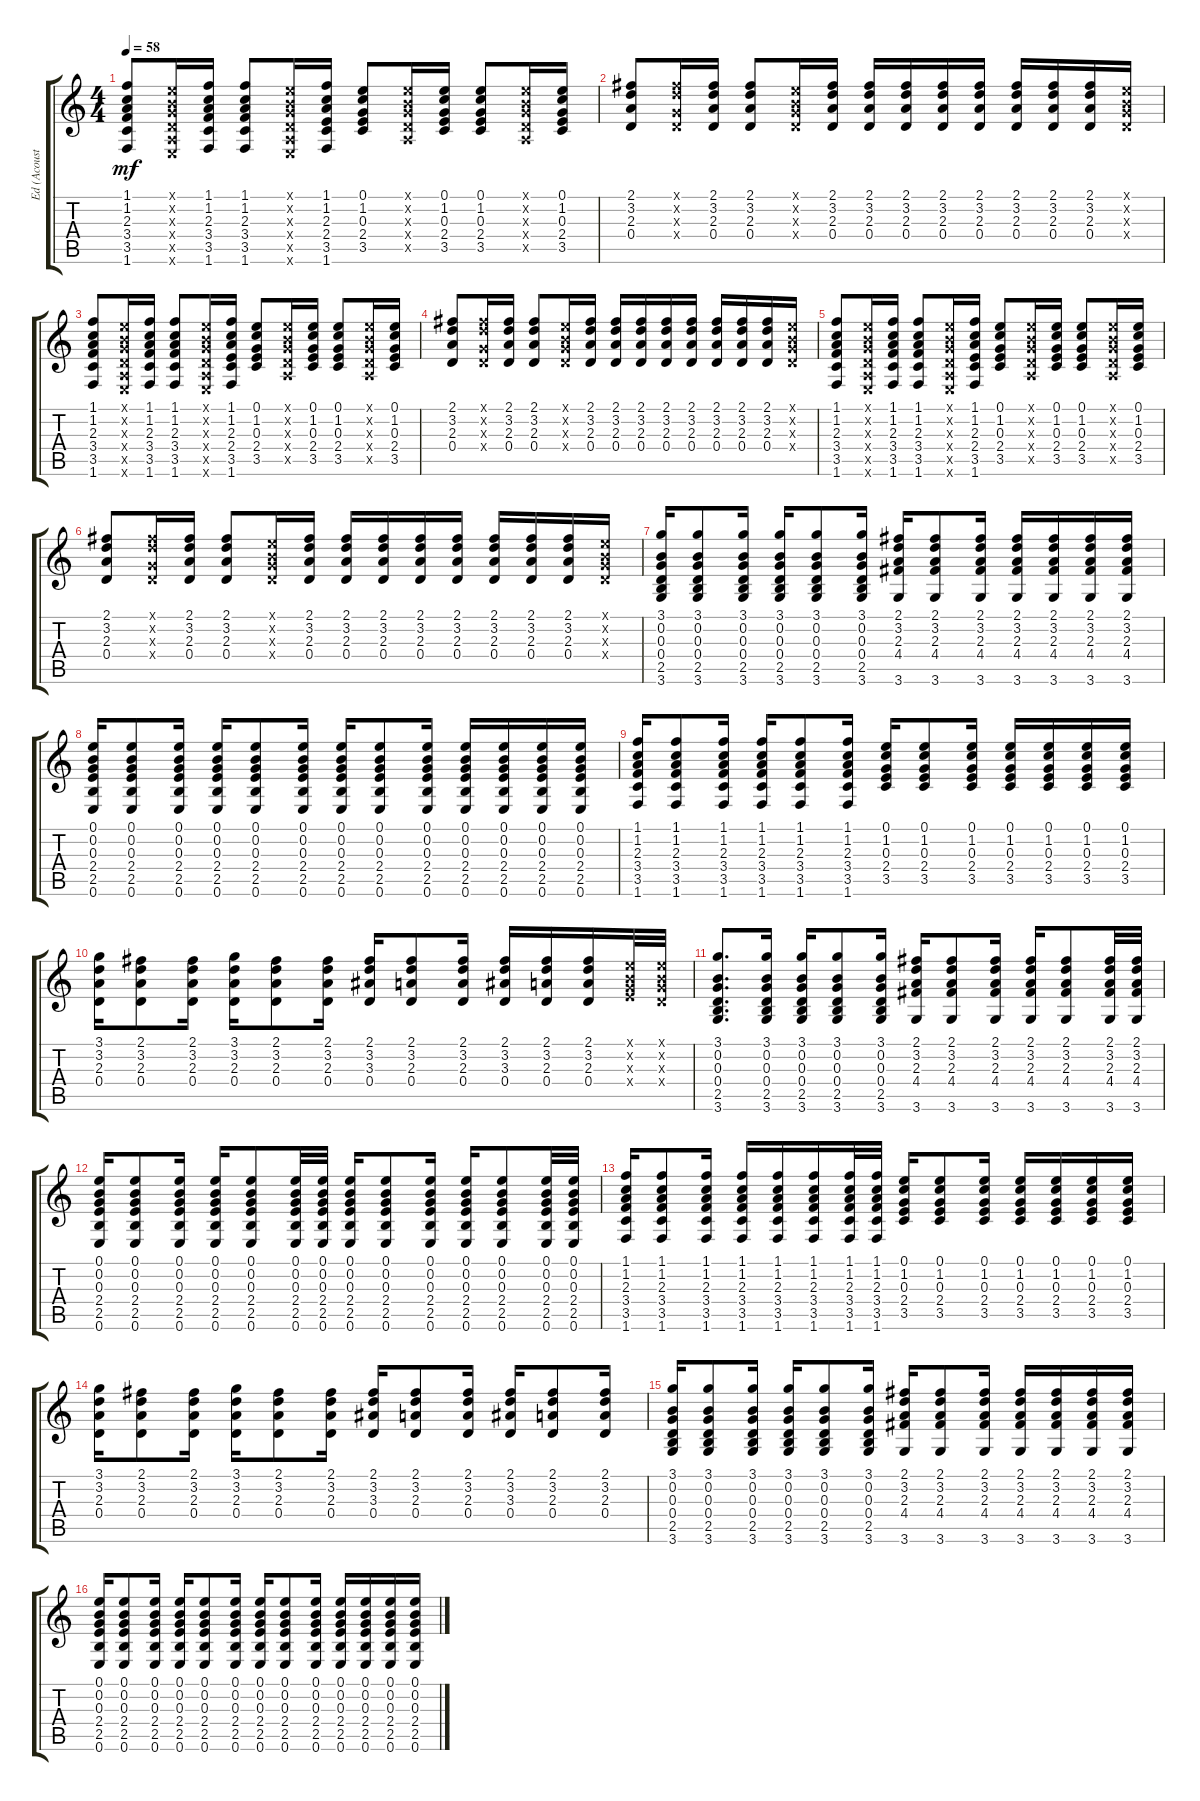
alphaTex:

\track ("Ed (Acoustic Overdub)" "Ed (Acoust") {instrument acousticguitarsteel}
\staff {score tabs}
\tuning (E4 B3 G3 D3 A2 E2) {hide}
\ts (4 4)
\tempo 58
\clef g2
\ks c
(1.1 1.2 2.3 3.4 3.5 1.6).8{dy mf} (0.1{x} 0.2{x} 0.3{x} 0.4{x} 0.5{x} 0.6{x}).16 (1.1 1.2 2.3 3.4 3.5 1.6).16 (1.1 1.2 2.3 3.4 3.5 1.6).8 (0.1{x} 0.2{x} 0.3{x} 0.4{x} 0.5{x} 0.6{x}).16 (1.1 1.2 2.3 2.4 3.5 1.6).16 (0.1 1.2 0.3 2.4 3.5).8 (0.1{x} 0.2{x} 0.3{x} 0.4{x} 0.5{x}).16 (0.1 1.2 0.3 2.4 3.5).16 (0.1 1.2 0.3 2.4 3.5).8 (0.1{x} 0.2{x} 0.3{x} 0.4{x} 0.5{x}).16 (0.1 1.2 0.3 2.4 3.5).16 |
(2.1 3.2 2.3 0.4).8 (2.1{x} 3.2{x} 0.3{x} 0.4{x}).16 (2.1 3.2 2.3 0.4).16 (2.1 3.2 2.3 0.4).8 (0.1{x} 0.2{x} 0.3{x} 0.4{x}).16 (2.1 3.2 2.3 0.4).16 (2.1 3.2 2.3 0.4).16 (2.1 3.2 2.3 0.4).16 (2.1 3.2 2.3 0.4).16 (2.1 3.2 2.3 0.4).16 (2.1 3.2 2.3 0.4).16 (2.1 3.2 2.3 0.4).16 (2.1 3.2 2.3 0.4).16 (0.1{x} 0.2{x} 0.3{x} 0.4{x}).16 |
(1.1 1.2 2.3 3.4 3.5 1.6).8 (0.1{x} 0.2{x} 0.3{x} 0.4{x} 0.5{x} 0.6{x}).16 (1.1 1.2 2.3 3.4 3.5 1.6).16 (1.1 1.2 2.3 3.4 3.5 1.6).8 (0.1{x} 0.2{x} 0.3{x} 0.4{x} 0.5{x} 0.6{x}).16 (1.1 1.2 2.3 2.4 3.5 1.6).16 (0.1 1.2 0.3 2.4 3.5).8 (0.1{x} 0.2{x} 0.3{x} 0.4{x} 0.5{x}).16 (0.1 1.2 0.3 2.4 3.5).16 (0.1 1.2 0.3 2.4 3.5).8 (0.1{x} 0.2{x} 0.3{x} 0.4{x} 0.5{x}).16 (0.1 1.2 0.3 2.4 3.5).16 |
(2.1 3.2 2.3 0.4).8 (2.1{x} 3.2{x} 0.3{x} 0.4{x}).16 (2.1 3.2 2.3 0.4).16 (2.1 3.2 2.3 0.4).8 (0.1{x} 0.2{x} 0.3{x} 0.4{x}).16 (2.1 3.2 2.3 0.4).16 (2.1 3.2 2.3 0.4).16 (2.1 3.2 2.3 0.4).16 (2.1 3.2 2.3 0.4).16 (2.1 3.2 2.3 0.4).16 (2.1 3.2 2.3 0.4).16 (2.1 3.2 2.3 0.4).16 (2.1 3.2 2.3 0.4).16 (0.1{x} 0.2{x} 0.3{x} 0.4{x}).16 |
(1.1 1.2 2.3 3.4 3.5 1.6).8 (0.1{x} 0.2{x} 0.3{x} 0.4{x} 0.5{x} 0.6{x}).16 (1.1 1.2 2.3 3.4 3.5 1.6).16 (1.1 1.2 2.3 3.4 3.5 1.6).8 (0.1{x} 0.2{x} 0.3{x} 0.4{x} 0.5{x} 0.6{x}).16 (1.1 1.2 2.3 2.4 3.5 1.6).16 (0.1 1.2 0.3 2.4 3.5).8 (0.1{x} 0.2{x} 0.3{x} 0.4{x} 0.5{x}).16 (0.1 1.2 0.3 2.4 3.5).16 (0.1 1.2 0.3 2.4 3.5).8 (0.1{x} 0.2{x} 0.3{x} 0.4{x} 0.5{x}).16 (0.1 1.2 0.3 2.4 3.5).16 |
(2.1 3.2 2.3 0.4).8 (2.1{x} 3.2{x} 0.3{x} 0.4{x}).16 (2.1 3.2 2.3 0.4).16 (2.1 3.2 2.3 0.4).8 (0.1{x} 0.2{x} 0.3{x} 0.4{x}).16 (2.1 3.2 2.3 0.4).16 (2.1 3.2 2.3 0.4).16 (2.1 3.2 2.3 0.4).16 (2.1 3.2 2.3 0.4).16 (2.1 3.2 2.3 0.4).16 (2.1 3.2 2.3 0.4).16 (2.1 3.2 2.3 0.4).16 (2.1 3.2 2.3 0.4).16 (0.1{x} 0.2{x} 0.3{x} 0.4{x}).16 |
(3.1 0.2 0.3 0.4 2.5 3.6).16 (3.1 0.2 0.3 0.4 2.5 3.6).8 (3.1 0.2 0.3 0.4 2.5 3.6).16 (3.1 0.2 0.3 0.4 2.5 3.6).16 (3.1 0.2 0.3 0.4 2.5 3.6).8 (3.1 0.2 0.3 0.4 2.5 3.6).16 (2.1 3.2 2.3 4.4 3.6).16 (2.1 3.2 2.3 4.4 3.6).8 (2.1 3.2 2.3 4.4 3.6).16 (2.1 3.2 2.3 4.4 3.6).16 (2.1 3.2 2.3 4.4 3.6).16 (2.1 3.2 2.3 4.4 3.6).16 (2.1 3.2 2.3 4.4 3.6).16 |
(0.1 0.2 0.3 2.4 2.5 0.6).16 (0.1 0.2 0.3 2.4 2.5 0.6).8 (0.1 0.2 0.3 2.4 2.5 0.6).16 (0.1 0.2 0.3 2.4 2.5 0.6).16 (0.1 0.2 0.3 2.4 2.5 0.6).8 (0.1 0.2 0.3 2.4 2.5 0.6).16 (0.1 0.2 0.3 2.4 2.5 0.6).16 (0.1 0.2 0.3 2.4 2.5 0.6).8 (0.1 0.2 0.3 2.4 2.5 0.6).16 (0.1 0.2 0.3 2.4 2.5 0.6).16 (0.1 0.2 0.3 2.4 2.5 0.6).16 (0.1 0.2 0.3 2.4 2.5 0.6).16 (0.1 0.2 0.3 2.4 2.5 0.6).16 |
(1.1 1.2 2.3 3.4 3.5 1.6).16 (1.1 1.2 2.3 3.4 3.5 1.6).8 (1.1 1.2 2.3 3.4 3.5 1.6).16 (1.1 1.2 2.3 3.4 3.5 1.6).16 (1.1 1.2 2.3 3.4 3.5 1.6).8 (1.1 1.2 2.3 3.4 3.5 1.6).16 (0.1 1.2 0.3 2.4 3.5).16 (0.1 1.2 0.3 2.4 3.5).8 (0.1 1.2 0.3 2.4 3.5).16 (0.1 1.2 0.3 2.4 3.5).16 (0.1 1.2 0.3 2.4 3.5).16 (0.1 1.2 0.3 2.4 3.5).16 (0.1 1.2 0.3 2.4 3.5).16 |
(3.1 3.2 2.3 0.4).16 (2.1 3.2 2.3 0.4).8 (2.1 3.2 2.3 0.4).16 (3.1 3.2 2.3 0.4).16 (2.1 3.2 2.3 0.4).8 (2.1 3.2 2.3 0.4).16 (2.1 3.2 3.3 0.4).16 (2.1 3.2 2.3 0.4).8 (2.1 3.2 2.3 0.4).16 (2.1 3.2 3.3 0.4).16 (2.1 3.2 2.3 0.4).16 (2.1 3.2 2.3 0.4).16 (0.1{x} 0.2{x} 0.3{x} 2.4{x}).32 (0.1{x} 0.2{x} 0.3{x} 0.4{x}).32 |
(3.1 0.2 0.3 0.4 2.5 3.6).8{d} (3.1 0.2 0.3 0.4 2.5 3.6).16 (3.1 0.2 0.3 0.4 2.5 3.6).16 (3.1 0.2 0.3 0.4 2.5 3.6).8 (3.1 0.2 0.3 0.4 2.5 3.6).16 (2.1 3.2 2.3 4.4 3.6).16 (2.1 3.2 2.3 4.4 3.6).8 (2.1 3.2 2.3 4.4 3.6).16 (2.1 3.2 2.3 4.4 3.6).16 (2.1 3.2 2.3 4.4 3.6).8 (2.1 3.2 2.3 4.4 3.6).32 (2.1 3.2 2.3 4.4 3.6).32 |
(0.1 0.2 0.3 2.4 2.5 0.6).16 (0.1 0.2 0.3 2.4 2.5 0.6).8 (0.1 0.2 0.3 2.4 2.5 0.6).16 (0.1 0.2 0.3 2.4 2.5 0.6).16 (0.1 0.2 0.3 2.4 2.5 0.6).8 (0.1 0.2 0.3 2.4 2.5 0.6).32 (0.1 0.2 0.3 2.4 2.5 0.6).32 (0.1 0.2 0.3 2.4 2.5 0.6).16 (0.1 0.2 0.3 2.4 2.5 0.6).8 (0.1 0.2 0.3 2.4 2.5 0.6).16 (0.1 0.2 0.3 2.4 2.5 0.6).16 (0.1 0.2 0.3 2.4 2.5 0.6).8 (0.1 0.2 0.3 2.4 2.5 0.6).32 (0.1 0.2 0.3 2.4 2.5 0.6).32 |
(1.1 1.2 2.3 3.4 3.5 1.6).16 (1.1 1.2 2.3 3.4 3.5 1.6).8 (1.1 1.2 2.3 3.4 3.5 1.6).16 (1.1 1.2 2.3 3.4 3.5 1.6).16 (1.1 1.2 2.3 3.4 3.5 1.6).16 (1.1 1.2 2.3 3.4 3.5 1.6).16 (1.1 1.2 2.3 3.4 3.5 1.6).32 (1.1 1.2 2.3 3.4 3.5 1.6).32 (0.1 1.2 0.3 2.4 3.5).16 (0.1 1.2 0.3 2.4 3.5).8 (0.1 1.2 0.3 2.4 3.5).16 (0.1 1.2 0.3 2.4 3.5).16 (0.1 1.2 0.3 2.4 3.5).16 (0.1 1.2 0.3 2.4 3.5).16 (0.1 1.2 0.3 2.4 3.5).16 |
(3.1 3.2 2.3 0.4).16 (2.1 3.2 2.3 0.4).8 (2.1 3.2 2.3 0.4).16 (3.1 3.2 2.3 0.4).16 (2.1 3.2 2.3 0.4).8 (2.1 3.2 2.3 0.4).16 (2.1 3.2 3.3 0.4).16 (2.1 3.2 2.3 0.4).8 (2.1 3.2 2.3 0.4).16 (2.1 3.2 3.3 0.4).16 (2.1 3.2 2.3 0.4).8 (2.1 3.2 2.3 0.4).16 |
(3.1 0.2 0.3 0.4 2.5 3.6).16 (3.1 0.2 0.3 0.4 2.5 3.6).8 (3.1 0.2 0.3 0.4 2.5 3.6).16 (3.1 0.2 0.3 0.4 2.5 3.6).16 (3.1 0.2 0.3 0.4 2.5 3.6).8 (3.1 0.2 0.3 0.4 2.5 3.6).16 (2.1 3.2 2.3 4.4 3.6).16 (2.1 3.2 2.3 4.4 3.6).8 (2.1 3.2 2.3 4.4 3.6).16 (2.1 3.2 2.3 4.4 3.6).16 (2.1 3.2 2.3 4.4 3.6).16 (2.1 3.2 2.3 4.4 3.6).16 (2.1 3.2 2.3 4.4 3.6).16 |
(0.1 0.2 0.3 2.4 2.5 0.6).16 (0.1 0.2 0.3 2.4 2.5 0.6).8 (0.1 0.2 0.3 2.4 2.5 0.6).16 (0.1 0.2 0.3 2.4 2.5 0.6).16 (0.1 0.2 0.3 2.4 2.5 0.6).8 (0.1 0.2 0.3 2.4 2.5 0.6).16 (0.1 0.2 0.3 2.4 2.5 0.6).16 (0.1 0.2 0.3 2.4 2.5 0.6).8 (0.1 0.2 0.3 2.4 2.5 0.6).16 (0.1 0.2 0.3 2.4 2.5 0.6).16 (0.1 0.2 0.3 2.4 2.5 0.6).16 (0.1 0.2 0.3 2.4 2.5 0.6).16 (0.1 0.2 0.3 2.4 2.5 0.6).16
